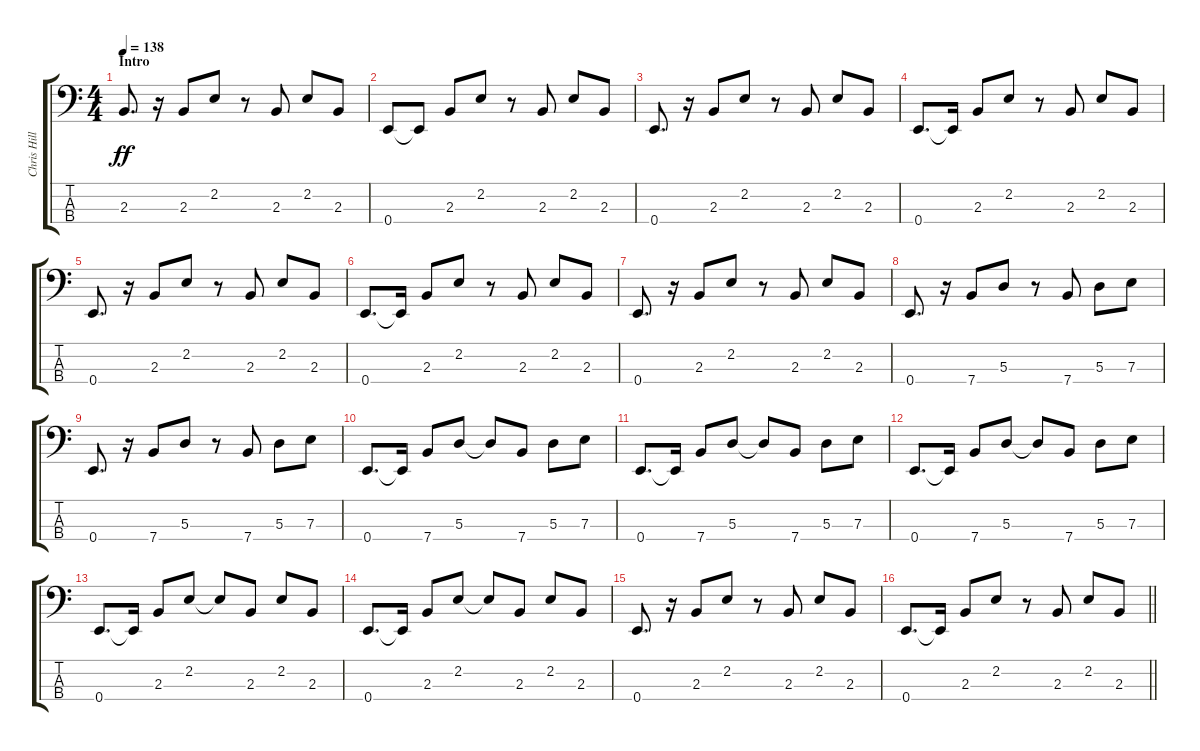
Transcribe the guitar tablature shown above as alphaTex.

\track ("Chris Hillman" "Chris Hill") {instrument electricbassfinger}
\staff {score tabs}
\tuning (G2 D2 A1 E1) {hide}
\ts (4 4)
\section ("" "Intro")
\tempo 138
\clef f4
\ks c
2.3.8{d dy ff instrument electricbassfinger} r.16 2.3.8 2.2.8 r.8 2.3.8 2.2.8 2.3.8 |
0.4.8 0.4{t}.8 2.3.8 2.2.8 r.8 2.3.8 2.2.8 2.3.8 |
0.4.8{d} r.16 2.3.8 2.2.8 r.8 2.3.8 2.2.8 2.3.8 |
0.4.8{d} 0.4{t}.16 2.3.8 2.2.8 r.8 2.3.8 2.2.8 2.3.8 |
0.4.8{d} r.16 2.3.8 2.2.8 r.8 2.3.8 2.2.8 2.3.8 |
0.4.8{d} 0.4{t}.16 2.3.8 2.2.8 r.8 2.3.8 2.2.8 2.3.8 |
0.4.8{d} r.16 2.3.8 2.2.8 r.8 2.3.8 2.2.8 2.3.8 |
0.4.8{d} r.16 7.4.8 5.3.8 r.8 7.4.8 5.3.8 7.3.8 |
0.4.8{d} r.16 7.4.8 5.3.8 r.8 7.4.8 5.3.8 7.3.8 |
0.4.8{d} 0.4{t}.16 7.4.8 5.3.8 5.3{t}.8 7.4.8 5.3.8 7.3.8 |
0.4.8{d} 0.4{t}.16 7.4.8 5.3.8 5.3{t}.8 7.4.8 5.3.8 7.3.8 |
0.4.8{d} 0.4{t}.16 7.4.8 5.3.8 5.3{t}.8 7.4.8 5.3.8 7.3.8 |
0.4.8{d} 0.4{t}.16 2.3.8 2.2.8 2.2{t}.8 2.3.8 2.2.8 2.3.8 |
0.4.8{d} 0.4{t}.16 2.3.8 2.2.8 2.2{t}.8 2.3.8 2.2.8 2.3.8 |
0.4.8{d} r.16 2.3.8 2.2.8 r.8 2.3.8 2.2.8 2.3.8 |
\barLineRight lightlight
0.4.8{d} 0.4{t}.16 2.3.8 2.2.8 r.8 2.3.8 2.2.8 2.3.8
